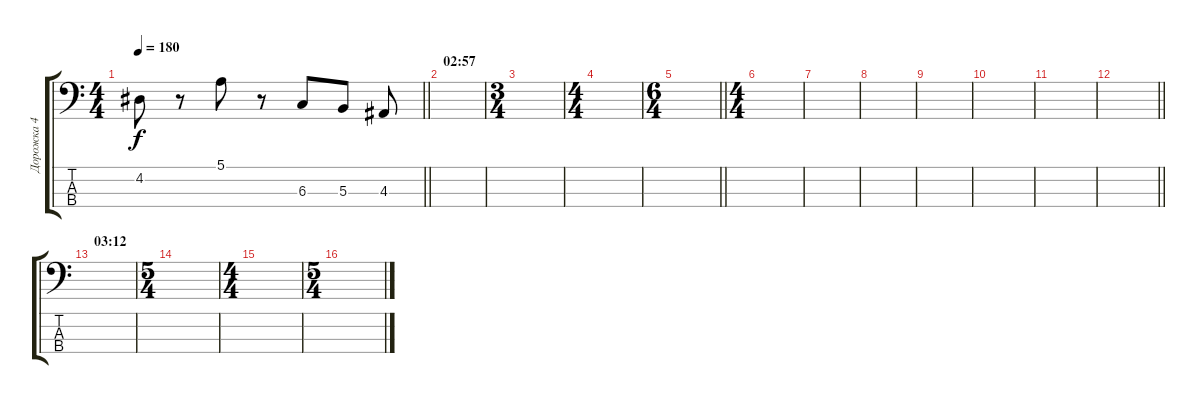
\track ("Дорожка 4" "Дорожка 4") {instrument electricbassfinger}
\staff {score tabs}
\tuning (E2 B1 Gb1 Db1) {hide}
\ts (4 4)
\tempo 180
\clef f4
\barLineRight lightlight
\ks c
4.2.8{dy f} r.8 5.1.8 r.8 6.3.8 5.3.8 4.3.8 |
\section ("" "02:57")
|
\ts (3 4)
|
\ts (4 4)
|
\ts (6 4)
\barLineRight lightlight
|
\ts (4 4)
|
|
|
|
|
|
\barLineRight lightlight
|
\section ("" "03:12")
|
\ts (5 4)
|
\ts (4 4)
|
\ts (5 4)
